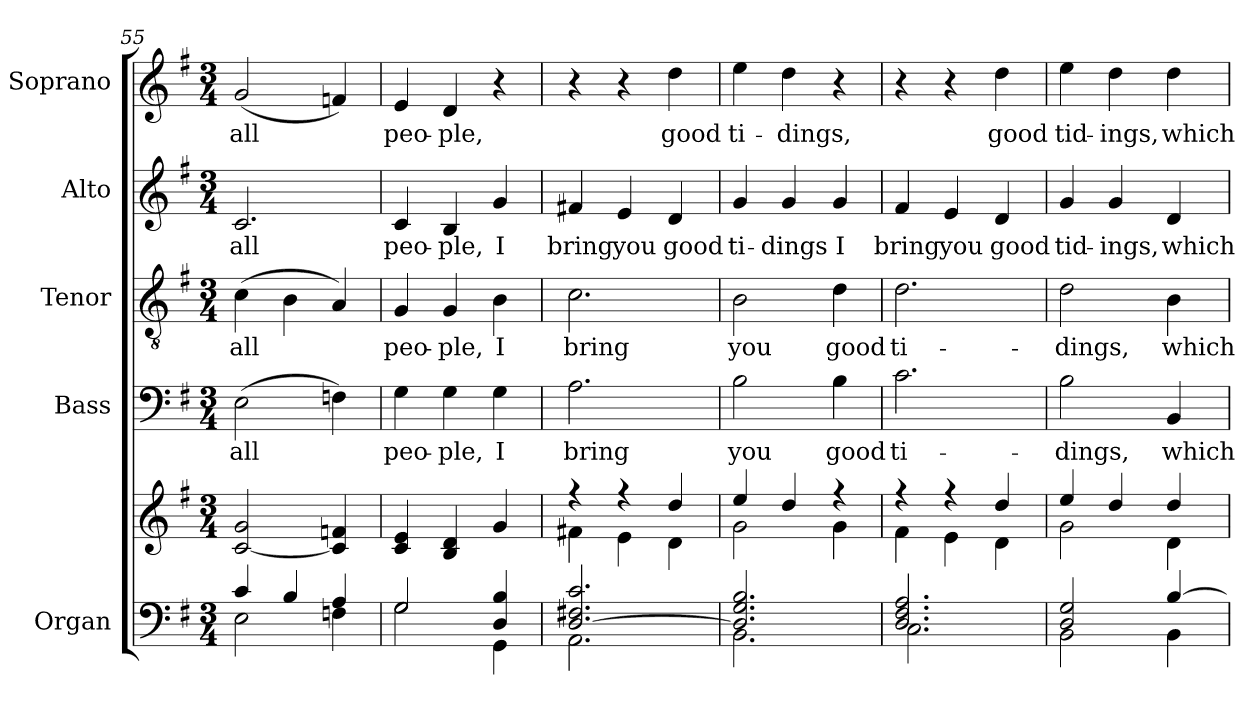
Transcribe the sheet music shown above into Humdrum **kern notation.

**kern	**kern	**kern	**text	**kern	**text	**kern	**text	**kern	**text
*part5	*part5	*part4	*part4	*part3	*part3	*part2	*part2	*part1	*part1
*staff6	*staff5	*staff4	*staff4	*staff3	*staff3	*staff2	*staff2	*staff1	*staff1
*I"Organ	*	*I"Bass	*	*I"Tenor	*	*I"Alto	*	*I"Soprano	*
*I'Org.	*	*I'B.	*	*I'T.	*	*I'A.	*	*I'S.	*
*clefF4	*clefG2	*clefF4	*	*clefGv2	*	*clefG2	*	*clefG2	*
*	*	*	*	*ITrd7c12	*	*	*	*	*
*k[f#]	*k[f#]	*k[f#]	*	*k[f#]	*	*k[f#]	*	*k[f#]	*
*G:	*G:	*G:	*	*G:	*	*G:	*	*G:	*
*M3/4	*M3/4	*M3/4	*	*M3/4	*	*M3/4	*	*M3/4	*
=55	=55	=55	=55	=55	=55	=55	=55	=55	=55
*^	*	*	*	*	*	*	*	*	*
!	!	!	!	!LO:LY:b:color=#000000	!	!	!	!	!	!
!	!	!	!	!	!	!LO:LY:b:color=#000000	!	!	!	!
!	!	!	!	!	!	!	!	!LO:LY:b:color=#000000	!	!
!	!	!	!	!	!	!	!	!	!	!LO:LY:b:color=#000000
4ci/	2Ei\	[<2ci/ 2gi	(2Ei\	all	(4Ci\	all	2.ci/	all	(2gi/	all
4Bi/	.	.	.	.	4BBi\	.	.	.	.	.
4Ai/	4Fni\	4ci/] 4fni	4Fni\)	.	4AAi/)	.	.	.	4fni/)	.
=56	=56	=56	=56	=56	=56	=56	=56	=56	=56	=56
!	!	!	!	!LO:LY:b:color=#000000	!	!	!	!	!	!
!	!	!	!	!	!	!LO:LY:b:color=#000000	!	!	!	!
!	!	!	!	!	!	!	!	!LO:LY:b:color=#000000	!	!
!	!	!	!	!	!	!	!	!	!	!LO:LY:b:color=#000000
2Gi/	2Gi\	4ci/ 4ei	4Gi\	peo-	4GGi/	peo-	4ci/	peo-	4ei/	peo-
!	!	!	!	!LO:LY:b:color=#000000	!	!	!	!	!	!
!	!	!	!	!	!	!LO:LY:b:color=#000000	!	!	!	!
!	!	!	!	!	!	!	!	!LO:LY:b:color=#000000	!	!
!	!	!	!	!	!	!	!	!	!	!LO:LY:b:color=#000000
.	.	4Bi/ 4di	4Gi\	-ple,	4GGi/	-ple,	4Bi/	-ple,	4di/	-ple,
!	!	!	!	!LO:LY:b:color=#000000	!	!	!	!	!	!
!	!	!	!	!	!	!LO:LY:b:color=#000000	!	!	!	!
!	!	!	!	!	!	!	!	!LO:LY:b:color=#000000	!	!
4Di/ 4Bi	4GGi\	4gi/	4Gi\	I	4BBi\	I	4gi/	I	4r	.
=57	=57	=57	=57	=57	=57	=57	=57	=57	=57	=57
*	*	*^	*	*	*	*	*	*	*	*
!	!	!	!	!	!LO:LY:b:color=#000000	!	!	!	!	!	!
!	!	!	!	!	!	!	!LO:LY:b:color=#000000	!	!	!	!
!	!	!	!	!	!	!	!	!	!LO:LY:b:color=#000000	!	!
[>2.Di/ 2.F#Xi 2.ci	2.AAi\	4r	4f#Xi\	2.Ai\	bring	2.Ci\	bring	4f#Xi/	bring	4r	.
!	!	!	!	!	!	!	!	!	!LO:LY:b:color=#000000	!	!
.	.	4r	4ei\	.	.	.	.	4ei/	you	4r	.
!	!	!	!	!	!	!	!	!	!LO:LY:b:color=#000000	!	!
!	!	!	!	!	!	!	!	!	!	!	!LO:LY:b:color=#000000
.	.	4ddi/	4di\	.	.	.	.	4di/	good	4ddi\	good
=58	=58	=58	=58	=58	=58	=58	=58	=58	=58	=58	=58
!	!	!	!	!	!LO:LY:b:color=#000000	!	!	!	!	!	!
!	!	!	!	!	!	!	!LO:LY:b:color=#000000	!	!	!	!
!	!	!	!	!	!	!	!	!	!LO:LY:b:color=#000000	!	!
!	!	!	!	!	!	!	!	!	!	!	!LO:LY:b:color=#000000
2.Di/] 2.Gi 2.Bi	2.BBi\	4eei/	2gi\	2Bi\	you	2BBi\	you	4gi/	ti-	4eei\	ti-
!	!	!	!	!	!	!	!	!	!LO:LY:b:color=#000000	!	!
!	!	!	!	!	!	!	!	!	!	!	!LO:LY:b:color=#000000
.	.	4ddi/	.	.	.	.	.	4gi/	-dings	4ddi\	-dings,
!	!	!	!	!	!LO:LY:b:color=#000000	!	!	!	!	!	!
!	!	!	!	!	!	!	!LO:LY:b:color=#000000	!	!	!	!
!	!	!	!	!	!	!	!	!	!LO:LY:b:color=#000000	!	!
.	.	4r	4gi\	4Bi\	good	4Di\	good	4gi/	I	4r	.
=59	=59	=59	=59	=59	=59	=59	=59	=59	=59	=59	=59
!	!	!	!	!	!LO:LY:b:color=#000000	!	!	!	!	!	!
!	!	!	!	!	!	!	!LO:LY:b:color=#000000	!	!	!	!
!	!	!	!	!	!	!	!	!	!LO:LY:b:color=#000000	!	!
2.Di/ 2.F#i 2.Ai	2.Ci\	4r	4f#i\	2.ci\	ti-	2.Di\	ti-	4f#i/	bring	4r	.
!	!	!	!	!	!	!	!	!	!LO:LY:b:color=#000000	!	!
.	.	4r	4ei\	.	.	.	.	4ei/	you	4r	.
!	!	!	!	!	!	!	!	!	!LO:LY:b:color=#000000	!	!
!	!	!	!	!	!	!	!	!	!	!	!LO:LY:b:color=#000000
.	.	4ddi/	4di\	.	.	.	.	4di/	good	4ddi\	good
=60	=60	=60	=60	=60	=60	=60	=60	=60	=60	=60	=60
!	!	!	!	!	!LO:LY:b:color=#000000	!	!	!	!	!	!
!	!	!	!	!	!	!	!LO:LY:b:color=#000000	!	!	!	!
!	!	!	!	!	!	!	!	!	!LO:LY:b:color=#000000	!	!
!	!	!	!	!	!	!	!	!	!	!	!LO:LY:b:color=#000000
2Di/ 2Gi	2BBi\	4eei/	2gi\	2Bi\	-dings,	2Di\	-dings,	4gi/	tid-	4eei\	tid-
!	!	!	!	!	!	!	!	!	!LO:LY:b:color=#000000	!	!
!	!	!	!	!	!	!	!	!	!	!	!LO:LY:b:color=#000000
.	.	4ddi/	.	.	.	.	.	4gi/	-ings,	4ddi\	-ings,
!	!	!	!	!	!LO:LY:b:color=#000000	!	!	!	!	!	!
!	!	!	!	!	!	!	!LO:LY:b:color=#000000	!	!	!	!
!	!	!	!	!	!	!	!	!	!LO:LY:b:color=#000000	!	!
!	!	!	!	!	!	!	!	!	!	!	!LO:LY:b:color=#000000
[>4Bi/	4BBi\	4ddi/	4di\	4BBi/	which	4BBi\	which	4di/	which	4ddi\	which
*v	*v	*	*	*	*	*	*	*	*	*	*
*	*v	*v	*	*	*	*	*	*	*	*
=	=	=	=	=	=	=	=	=	=
*-	*-	*-	*-	*-	*-	*-	*-	*-	*-
